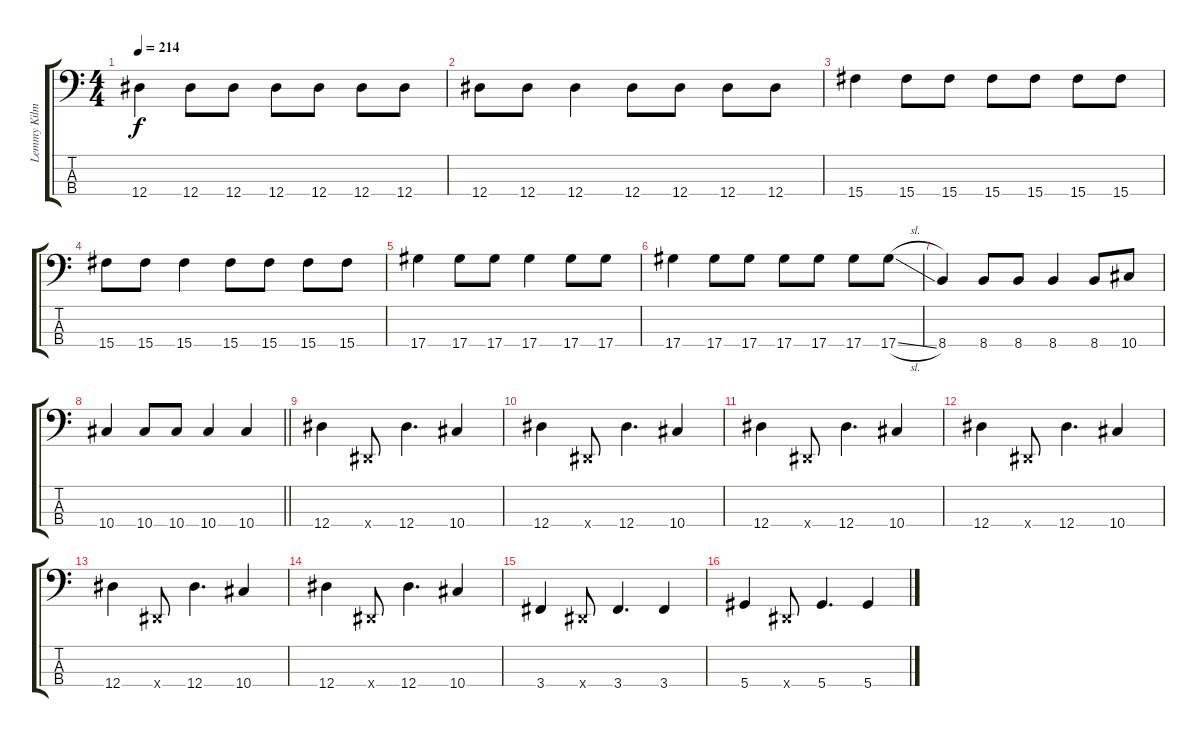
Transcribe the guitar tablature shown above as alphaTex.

\track ("Lemmy Kilmister" "Lemmy Kilm") {instrument electricbassfinger}
\staff {score tabs}
\tuning (Gb2 Db2 Ab1 Eb1) {hide}
\ts (4 4)
\tempo 214
\clef f4
\ks c
12.4.4{dy f} 12.4.8 12.4.8 12.4.8 12.4.8 12.4.8 12.4.8 |
12.4.8 12.4.8 12.4.4 12.4.8 12.4.8 12.4.8 12.4.8 |
15.4.4 15.4.8 15.4.8 15.4.8 15.4.8 15.4.8 15.4.8 |
15.4.8 15.4.8 15.4.4 15.4.8 15.4.8 15.4.8 15.4.8 |
17.4.4 17.4.8 17.4.8 17.4.4 17.4.8 17.4.8 |
17.4.4 17.4.8 17.4.8 17.4.8 17.4.8 17.4.8 17.4{sl}.8 |
8.4.4 8.4.8 8.4.8 8.4.4 8.4.8 10.4.8 |
\barLineRight lightlight
10.4.4 10.4.8 10.4.8 10.4.4 10.4.4 |
12.4.4 0.4{x}.8 12.4.4{d} 10.4.4 |
12.4.4 0.4{x}.8 12.4.4{d} 10.4.4 |
12.4.4 0.4{x}.8 12.4.4{d} 10.4.4 |
12.4.4 0.4{x}.8 12.4.4{d} 10.4.4 |
12.4.4 0.4{x}.8 12.4.4{d} 10.4.4 |
12.4.4 0.4{x}.8 12.4.4{d} 10.4.4 |
3.4.4 0.4{x}.8 3.4.4{d} 3.4.4 |
5.4.4 0.4{x}.8 5.4.4{d} 5.4.4
